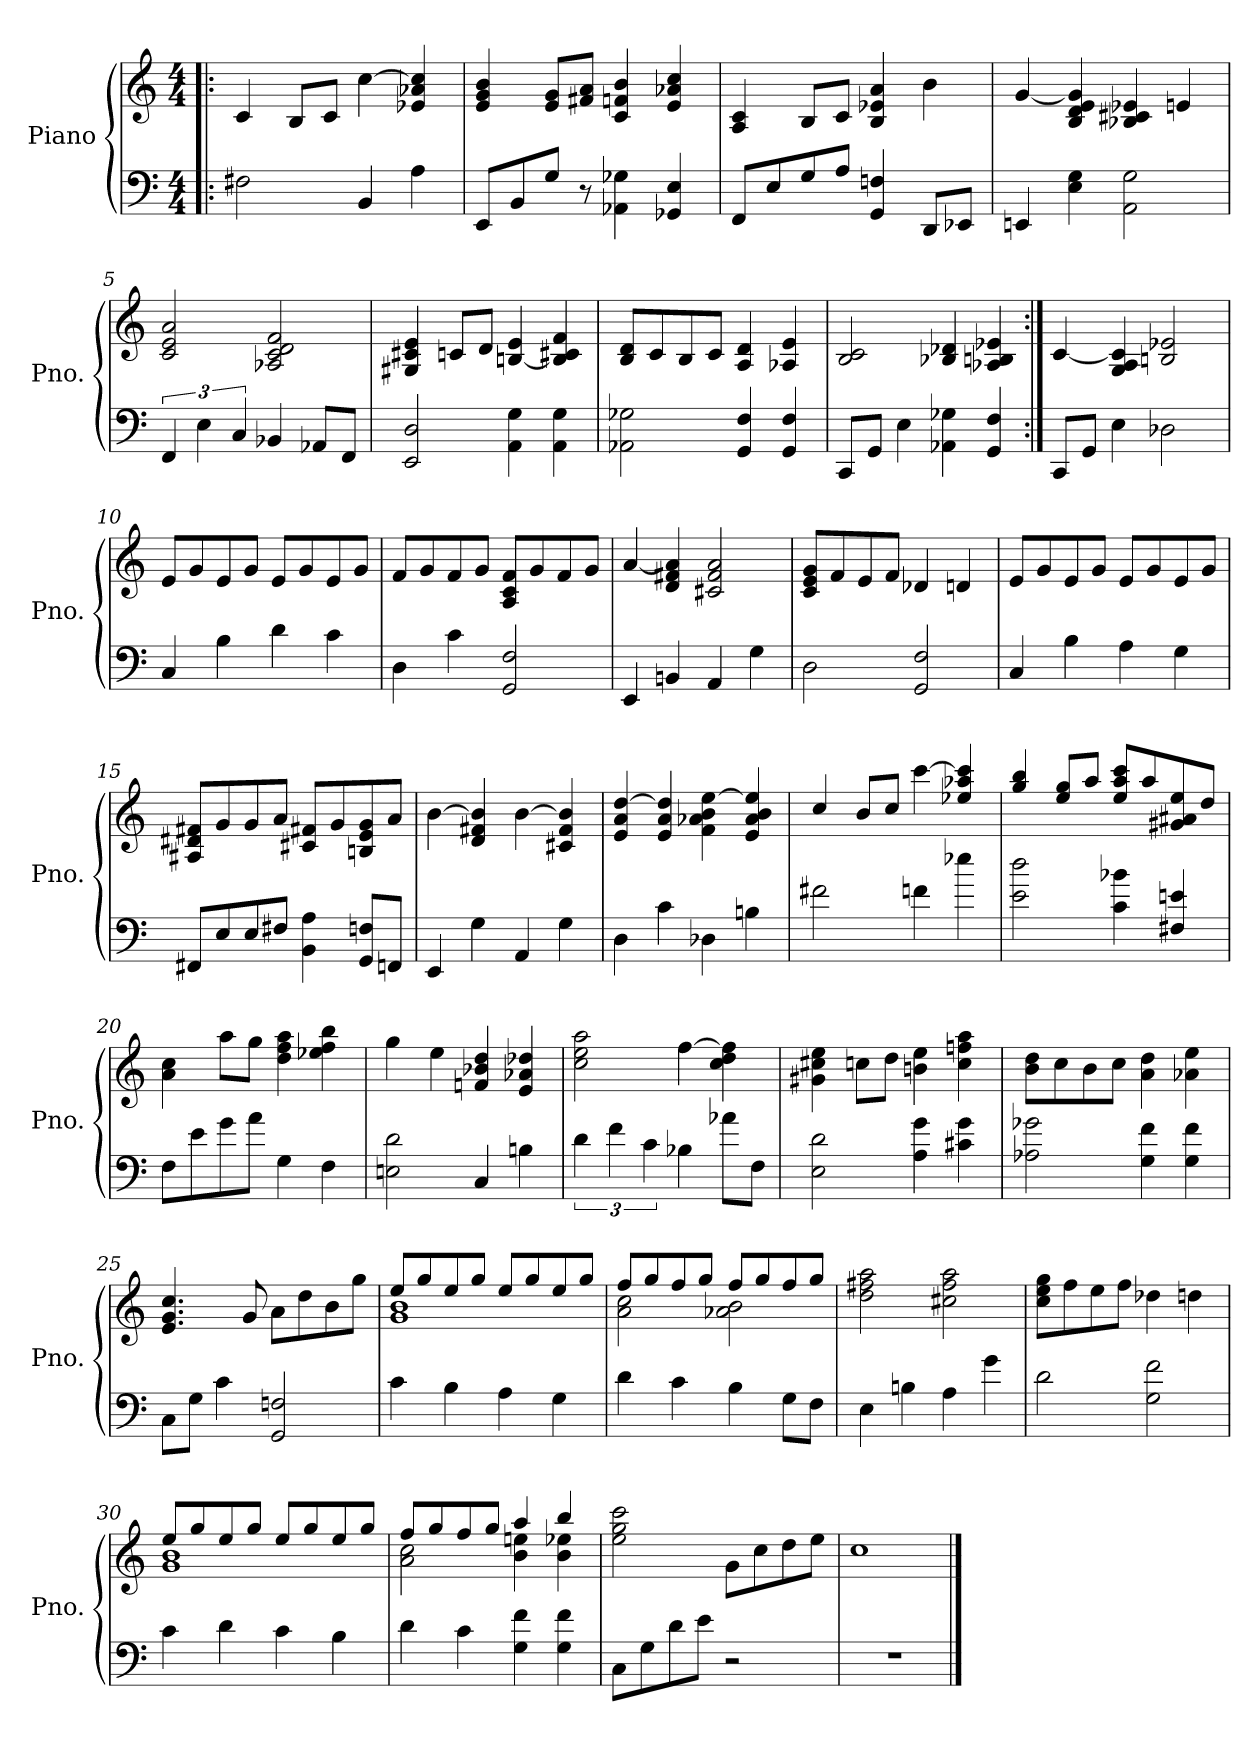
**kern	**kern
*part1	*part1
*staff2	*staff1
*I"Piano	*
*I'Pno.	*
*clefF4	*clefG2
*k[]	*k[]
*M4/4	*M4/4
*MM98	*MM98
=1!|:	=1!|:
2F#X\	4c/
.	8B/L
.	8c/J
4BB/	[4cc\
4A\	4e-X/ 4a-X/ 4cc/]
=2	=2
8EE/L	4e/ 4g/ 4b/
8BB/	.
8G/J	8e/ 8g/L
8r	8f#X/ 8a/J
4AA-X\ 4G-X\	4c/ 4fn/ 4b/
4GG-X/ 4E/	4e/ 4a-X/ 4cc/
=3	=3
8FF/L	4A/ 4c/
8E/	.
8G/	8B/L
8A/J	8c/J
4GG/ 4Fn/	4B/ 4e-X/ 4a/
8DD/L	4b\
8EE-X/J	.
=4	=4
4EEn/	[4g/
4E\ 4G\	4B/ 4d/ 4e/ 4g/]
2AA\ 2G\	4B-X/ 4c#X/ 4e-X/
.	4en/
=5	=5
6FF/	2c/ 2e/ 2a/
6E\	.
6C/	.
4BB-X/	2A-X/ 2c/ 2d/ 2f/
8AA-X/L	.
8FF/J	.
!!LO:LB:g=z
=6	=6
2EE/ 2D/	4G#X/ 4c#X/ 4e/
.	8cn/L
.	8d/J
4AA\ 4G\	[4Bn/ 4e/
4AA\ 4G\	4B/] 4c#X/ 4f/
=7	=7
2AA-X\ 2G-X\	8B/ 8d/L
.	8c/
.	8B/
.	8c/J
4GG/ 4F/	4A/ 4d/
4GG/ 4F/	4A-X/ 4e/
=8	=8
8CC/L	2B/ 2c/
8GG/J	.
4E\	.
4AA-X\ 4G-X\	4B-X/ 4d-X/
4GG/ 4F/	4A-X/ 4Bn/ 4e-X/
=9:|!	=9:|!
8CC/L	[4c/
8GG/J	.
4E\	4G/ 4A/ 4c/]
2D-X\	2Bn/ 2e-X/
=10	=10
4C/	8e/L
.	8g/
4B\	8e/
.	8g/J
4d\	8e/L
.	8g/
4c\	8e/
.	8g/J
=11	=11
4D\	8f/L
.	8g/
4c\	8f/
.	8g/J
2GG/ 2F/	8A/ 8c/ 8f/L
.	8g/
.	8f/
.	8g/J
!!LO:LB:g=z
=12	=12
4EE/	[4a/
4BBn/	4d/ 4f#X/ 4a/]
4AA/	2c#X/ 2f#/ 2a/
4G\	.
=13	=13
2D\	8c/ 8e/ 8g/L
.	8f/
.	8e/
.	8f/J
2GG/ 2F/	4d-X/
.	4dn/
=14	=14
4C/	8e/L
.	8g/
4B\	8e/
.	8g/J
4A\	8e/L
.	8g/
4G\	8e/
.	8g/J
=15	=15
8FF#X/L	8A#X/ 8d#X/ 8f#X/L
8E/	8g/
8E/	8g/
8F#X/J	8a/J
4BB\ 4A\	8c#X/ 8f#X/L
.	8g/
8GG/ 8Fn/L	8Bn/ 8e/ 8g/
8FFn/J	8a/J
=16	=16
4EE/	[4b\
4G\	4d/ 4f#X/ 4b/]
4AA/	[4b\
4G\	4c#X/ 4f#/ 4b/]
=17	=17
4D\	4e/ 4a/ [4dd/
4c\	4e/ 4a/ 4dd/]
4D-X\	4f\ 4a-X\ 4b\ [4ee\
4Bn\	4e/ 4a-/ 4b/ 4ee/]
!!LO:LB:g=z
=18	=18
2f#X\	4cc/
.	8b/L
.	8cc/J
4fn\	[4ccc\
4ee-X\	4ee-X/ 4aa-X/ 4ccc/]
=19	=19
2e\ 2dd\	4gg/ 4bb/
.	8ee/ 8gg/L
.	8aa/J
4c\ 4b-X\	8ee/ 8aa/ 8ccc/L
.	8aa/
4F#X/ 4en/	8g#X/ 8a#X/ 8ee/
.	8dd/J
=20	=20
8F\L	4a\ 4cc\
8e\	.
8g\	8aa\L
8a\J	8gg\J
4G\	4dd\ 4ff\ 4aa\
4F\	4ee-X\ 4ff\ 4bb\
=21	=21
2En\ 2d\	4gg\
.	4ee\
4C/	4fn/ 4b-X/ 4dd/
4Bn\	4e/ 4a-X/ 4dd-X/
=22	=22
6d\	2cc\ 2ee\ 2aa\
6f\	.
6c\	.
4B-X\	[4ff\
8a-X\L	4cc\ 4dd\ 4ff\]
8F\J	.
=23	=23
2E\ 2d\	4g#X\ 4cc#X\ 4ee\
.	8ccn\L
.	8dd\J
4A\ 4g\	4bn\ 4ee\
4c#X\ 4g\	4cc\ 4ffn\ 4aa\
!!LO:LB:g=z
=24	=24
2A-X\ 2g-X\	8b\ 8dd\L
.	8cc\
.	8b\
.	8cc\J
4G\ 4f\	4a\ 4dd\
4G\ 4f\	4a-X\ 4ee\
=25	=25
8C\L	4.e/ 4.g/ 4.cc/
8G\J	.
4c\	.
.	8g/
2GG/ 2Fn/	8a\L
.	8dd\
.	8b\
.	8gg\J
=26	=26
*	*^
4c\	8ee/L	1g 1b
.	8gg/	.
4B\	8ee/	.
.	8gg/J	.
4A\	8ee/L	.
.	8gg/	.
4G\	8ee/	.
.	8gg/J	.
=27	=27	=27
4d\	8ff/L	2a\ 2cc\
.	8gg/	.
4c\	8ff/	.
.	8gg/J	.
4B\	8ff/L	2a-X\ 2b\
.	8gg/	.
8G\L	8ff/	.
8F\J	8gg/J	.
*	*v	*v
=28	=28
4E\	2dd\ 2ff#X\ 2aa\
4Bn\	.
4A\	2cc#X\ 2ff#\ 2aa\
4g\	.
=29	=29
2d\	8cc\ 8ee\ 8gg\L
.	8ff\
.	8ee\
.	8ff\J
2G\ 2f\	4dd-X\
.	4ddn\
!!LO:LB:g=z
=30	=30
*	*^
4c\	8ee/L	1g 1b
.	8gg/	.
4d\	8ee/	.
.	8gg/J	.
4c\	8ee/L	.
.	8gg/	.
4B\	8ee/	.
.	8gg/J	.
=31	=31	=31
4d\	8ff/L	2a\ 2cc\
.	8gg/	.
4c\	8ff/	.
.	8gg/J	.
4G\ 4f\	4aa/	4b\ 4een\
4G\ 4f\	4bb/	4b\ 4ee-X\
*	*v	*v
=32	=32
8C\L	2ee\ 2gg\ 2ccc\
8G\	.
8d\	.
8e\J	.
2r	8g\L
.	8cc\
.	8dd\
.	8ee\J
=33	=33
1r	1cc
==	==
*-	*-
